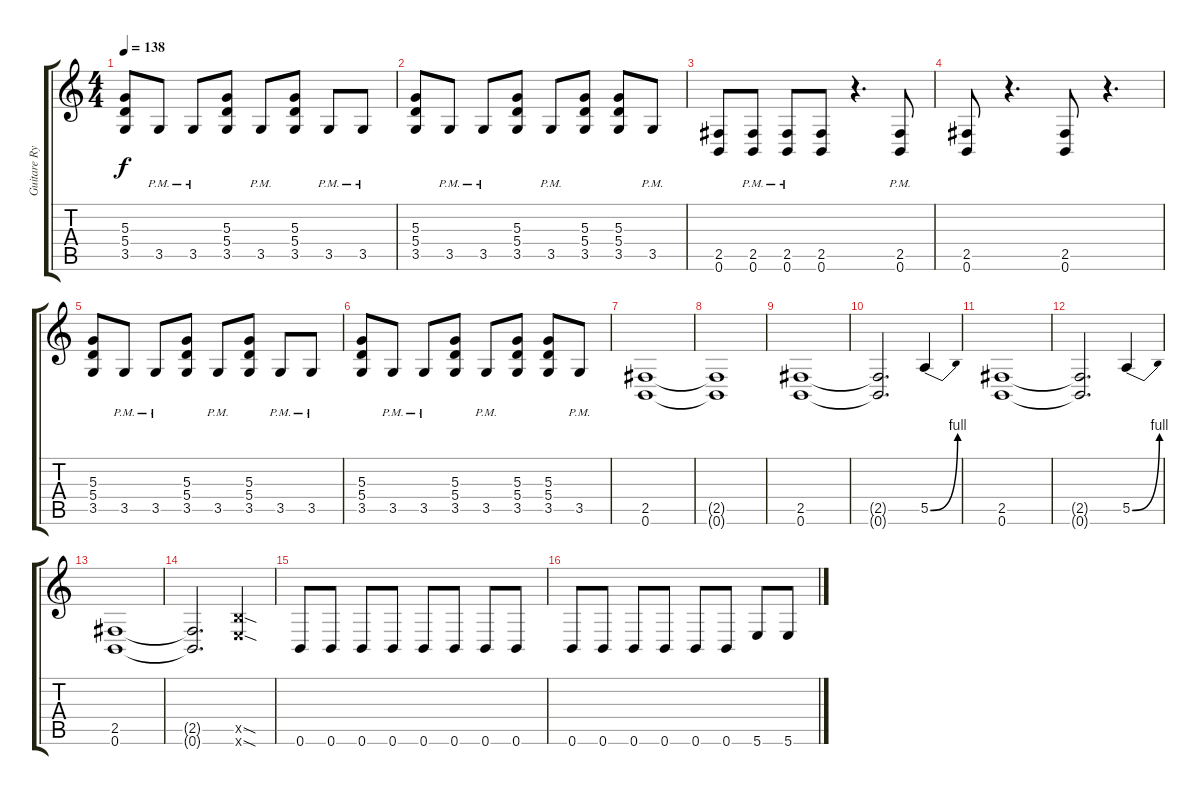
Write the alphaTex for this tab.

\track ("Guitare Rythmique" "Guitare Ry") {instrument distortionguitar}
\staff {score tabs}
\tuning (B3 Gb3 D3 A2 E2 B1) {hide}
\ts (4 4)
\tempo 138
\clef g2
\ks c
(5.3 5.4 3.5).8{dy f} 3.5{pm}.8 3.5{pm}.8 (5.3 5.4 3.5).8 3.5{pm}.8 (5.3 5.4 3.5).8 3.5{pm}.8 3.5{pm}.8 |
(5.3 5.4 3.5).8 3.5{pm}.8 3.5{pm}.8 (5.3 5.4 3.5).8 3.5{pm}.8 (5.3 5.4 3.5).8 (5.3 5.4 3.5).8 3.5{pm}.8 |
(2.5 0.6).8 (2.5{pm} 0.6{pm}).8 (2.5{pm} 0.6{pm}).8 (2.5 0.6).8 r.4{d} (2.5{pm} 0.6{pm}).8 |
(2.5 0.6).8 r.4{d} (2.5 0.6).8 r.4{d} |
(5.3 5.4 3.5).8 3.5{pm}.8 3.5{pm}.8 (5.3 5.4 3.5).8 3.5{pm}.8 (5.3 5.4 3.5).8 3.5{pm}.8 3.5{pm}.8 |
(5.3 5.4 3.5).8 3.5{pm}.8 3.5{pm}.8 (5.3 5.4 3.5).8 3.5{pm}.8 (5.3 5.4 3.5).8 (5.3 5.4 3.5).8 3.5{pm}.8 |
(2.5 0.6).1 |
(2.5{t} 0.6{t}).1 |
(2.5 0.6).1 |
(2.5{t} 0.6{t}).2{d} 5.5{be (bend 0 0 60 4)}.4 |
(2.5 0.6).1 |
(2.5{t} 0.6{t}).2{d} 5.5{be (bend 0 0 60 4)}.4 |
(2.5 0.6).1 |
(2.5{t} 0.6{t}).2{d} (0.5{sod x} 12.6{sod x}).4 |
0.6.8 0.6.8 0.6.8 0.6.8 0.6.8 0.6.8 0.6.8 0.6.8 |
0.6.8 0.6.8 0.6.8 0.6.8 0.6.8 0.6.8 5.6.8 5.6.8
